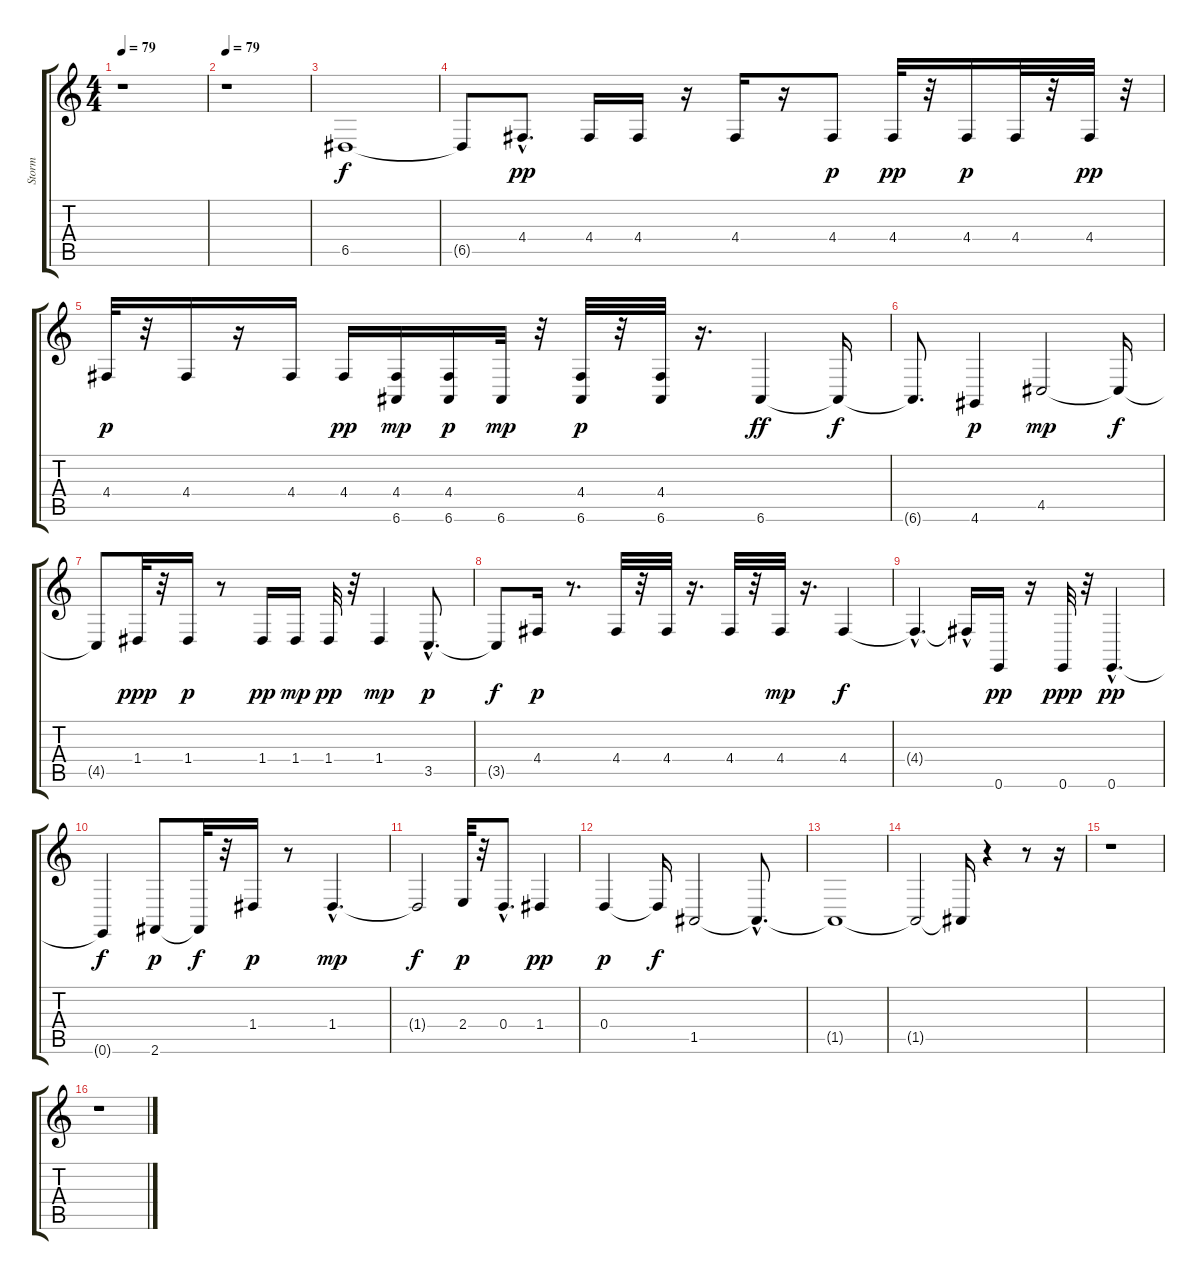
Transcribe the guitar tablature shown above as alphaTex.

\track ("Storm" "Storm") {instrument seashore}
\staff {score tabs}
\tuning (E4 B3 G3 D3 A2 E2) {hide}
\ts (4 4)
\tempo 79
\clef g2
\ks c
r.1{dy f instrument seashore} |
\tempo 79
r.1 |
6.5.1 |
6.5{t}.8 4.4{hac}.8{d dy pp} 4.4.16 4.4.16 r.16 4.4.16 r.16 4.4.8{dy p} 4.4.32{dy pp} r.32 4.4.16{dy p} 4.4.32 r.32 4.4.32{dy pp} r.32 |
4.4.32{dy p} r.32 4.4.16 r.16 4.4.16 4.4.16{dy pp} (4.4 6.6).16{dy mp} (4.4 6.6).16{dy p} 6.6.32{dy mp} r.32 (4.4 6.6).32{dy p} r.32 (4.4 6.6).32 r.16{d} 6.6.4{dy ff} 6.6{t}.16{dy f} |
6.6{t}.8{d} 4.6.4{dy p} 4.5.2{dy mp} 4.5{t}.16{dy f} |
4.5{t}.8 1.4.32{dy ppp} r.32 1.4.16{dy p} r.8 1.4.16{dy pp} 1.4.16{dy mp} 1.4.32{dy pp} r.32 1.4.4{dy mp} 3.5{hac}.8{d dy p} |
3.5{t}.8{dy f} 4.4.16{dy p} r.8{d} 4.4.32 r.32 4.4.32 r.16{d} 4.4.32 r.32 4.4.32{dy mp} r.16{d} 4.4.4{dy f} |
4.4{hac t}.4{d} 4.4{hac t}.16 0.6.16{dy pp} r.16 0.6.32{dy ppp} r.32 0.6{hac}.4{d dy pp} |
0.6{t}.4{dy f} 2.6.8{dy p} 2.6{t}.32{dy f} r.32 1.4.16{dy p} r.8 1.4{hac}.4{d dy mp} |
1.4{t}.2{dy f} 2.4.32{dy p} r.32 0.4{hac}.8{d} 1.4.4{dy pp} |
0.4.4{dy p} 0.4{t}.16{dy f} 1.5.2 1.5{hac t}.8{d} |
1.5{t}.1 |
1.5{t}.2 1.5{t}.16 r.4 r.8 r.16 |
r.1 |
r.1
